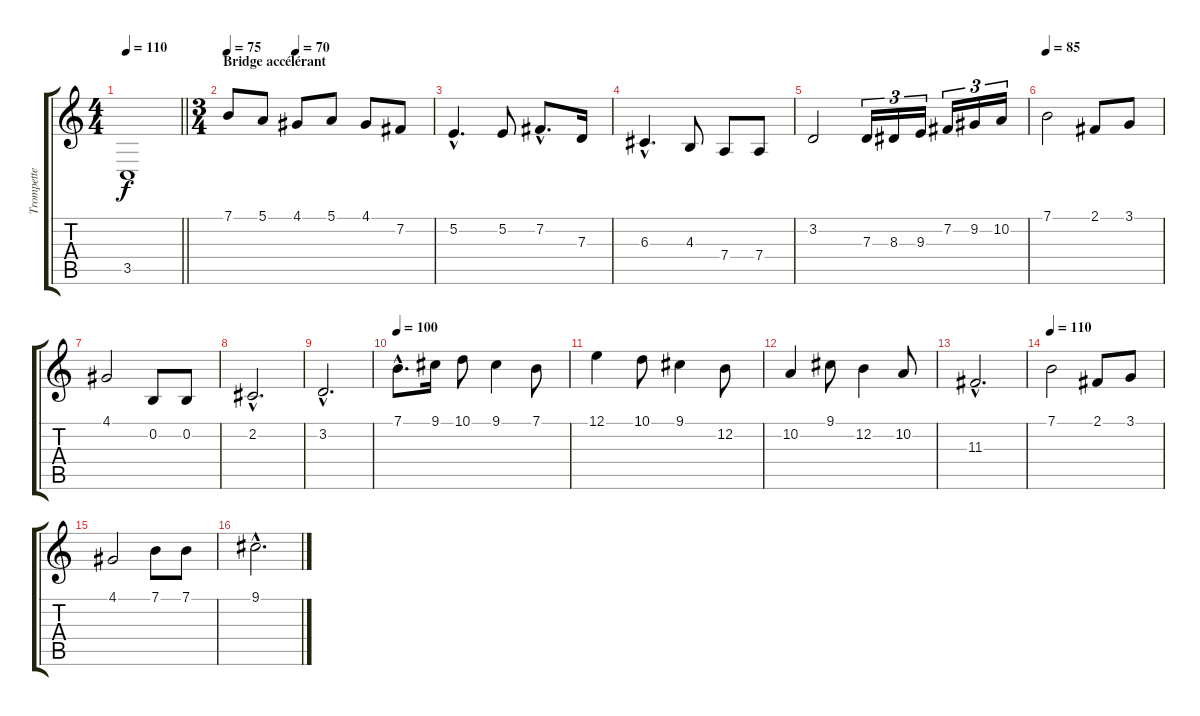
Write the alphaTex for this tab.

\track ("Trompette" "Trompette") {instrument trumpet}
\staff {score tabs}
\tuning (E4 B3 G3 D3 A2 E2) {hide}
\ts (4 4)
\tempo 110
\clef g2
\barLineRight lightlight
\ks c
3.5.1{dy f} |
\ts (3 4)
\section ("" "Bridge accélérant")
\tempo 75
\tempo (70 0.3333333333333333)
7.1.8 5.1.8 4.1.8 5.1.8 4.1.8 7.2.8 |
5.2{hac}.4{d} 5.2.8 7.2{hac}.8{d} 7.3.16 |
6.3{hac}.4{d} 4.3.8 7.4.8 7.4.8 |
3.2.2 7.3.16{tu (3 2)} 8.3.16{tu (3 2)} 9.3.16{tu (3 2)} 7.2.16{tu (3 2)} 9.2.16{tu (3 2)} 10.2.16{tu (3 2)} |
\tempo 85
7.1.2 2.1.8 3.1.8 |
4.1.2 0.2.8 0.2.8 |
2.2{hac}.2{d} |
3.2{hac}.2{d} |
\tempo 100
7.1{hac}.8{d} 9.1.16 10.1.8 9.1.4 7.1.8 |
12.1.4 10.1.8 9.1.4 12.2.8 |
10.2.4 9.1.8 12.2.4 10.2.8 |
11.3{hac}.2{d} |
\tempo 110
7.1.2 2.1.8 3.1.8 |
4.1.2 7.1.8 7.1.8 |
9.1{hac}.2{d}
